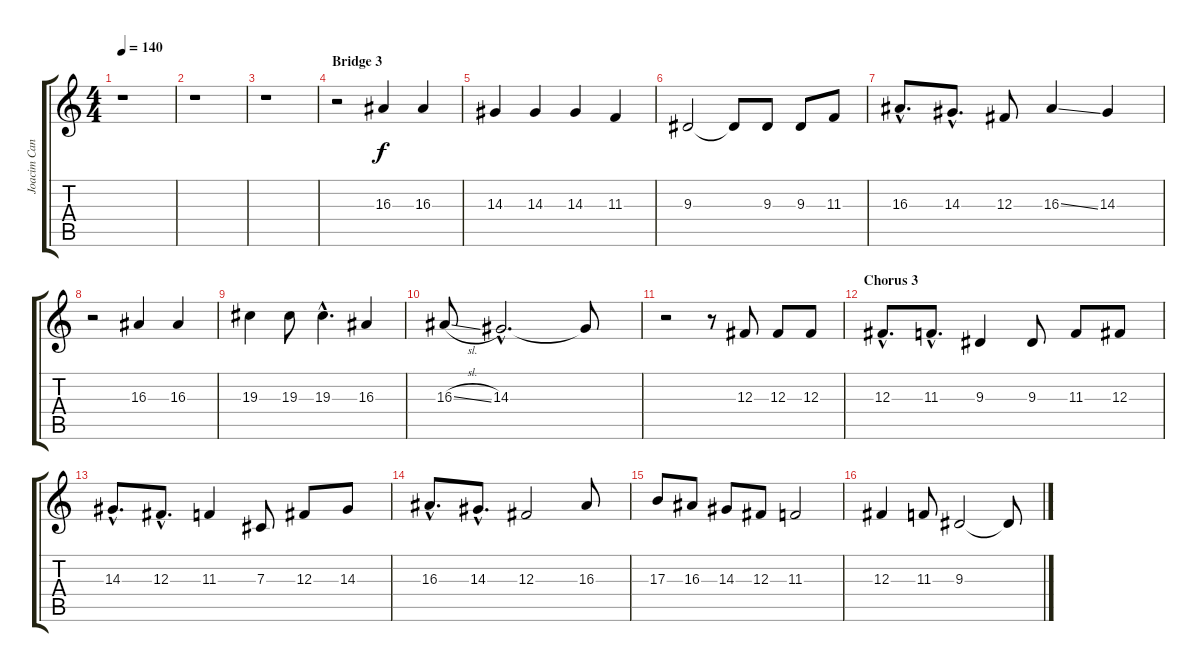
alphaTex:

\track ("Joacim Cans :: Vocals" "Joacim Can") {instrument accordion}
\staff {score tabs}
\tuning (Eb4 Bb3 Gb3 Db3 Ab2 Eb2) {hide}
\ts (4 4)
\tempo 140
\clef g2
\ks c
r.1{dy f} |
r.1 |
r.1 |
\section ("" "Bridge 3")
r.2 16.3.4 16.3.4 |
14.3.4 14.3.4 14.3.4 11.3.4 |
9.3.2 9.3{t}.8 9.3.8 9.3.8 11.3.8 |
16.3{hac}.8{d} 14.3{hac}.8{d} 12.3.8 16.3{ss}.4 14.3.4 |
r.2 16.3.4 16.3.4 |
19.3.4 19.3.8 19.3{hac}.4{d} 16.3.4 |
16.3{sl}.8 14.3{hac}.2{d} 14.3{t}.8 |
r.2 r.8 12.3.8 12.3.8 12.3.8 |
\section ("" "Chorus 3")
12.3{hac}.8{d} 11.3{hac}.8{d} 9.3.4 9.3.8 11.3.8 12.3.8 |
14.3{hac}.8{d} 12.3{hac}.8{d} 11.3.4 7.3.8 12.3.8 14.3.8 |
16.3{hac}.8{d} 14.3{hac}.8{d} 12.3.2 16.3.8 |
17.3.8 16.3.8 14.3.8 12.3.8 11.3.2 |
12.3.4 11.3.8 9.3.2 9.3{t}.8
